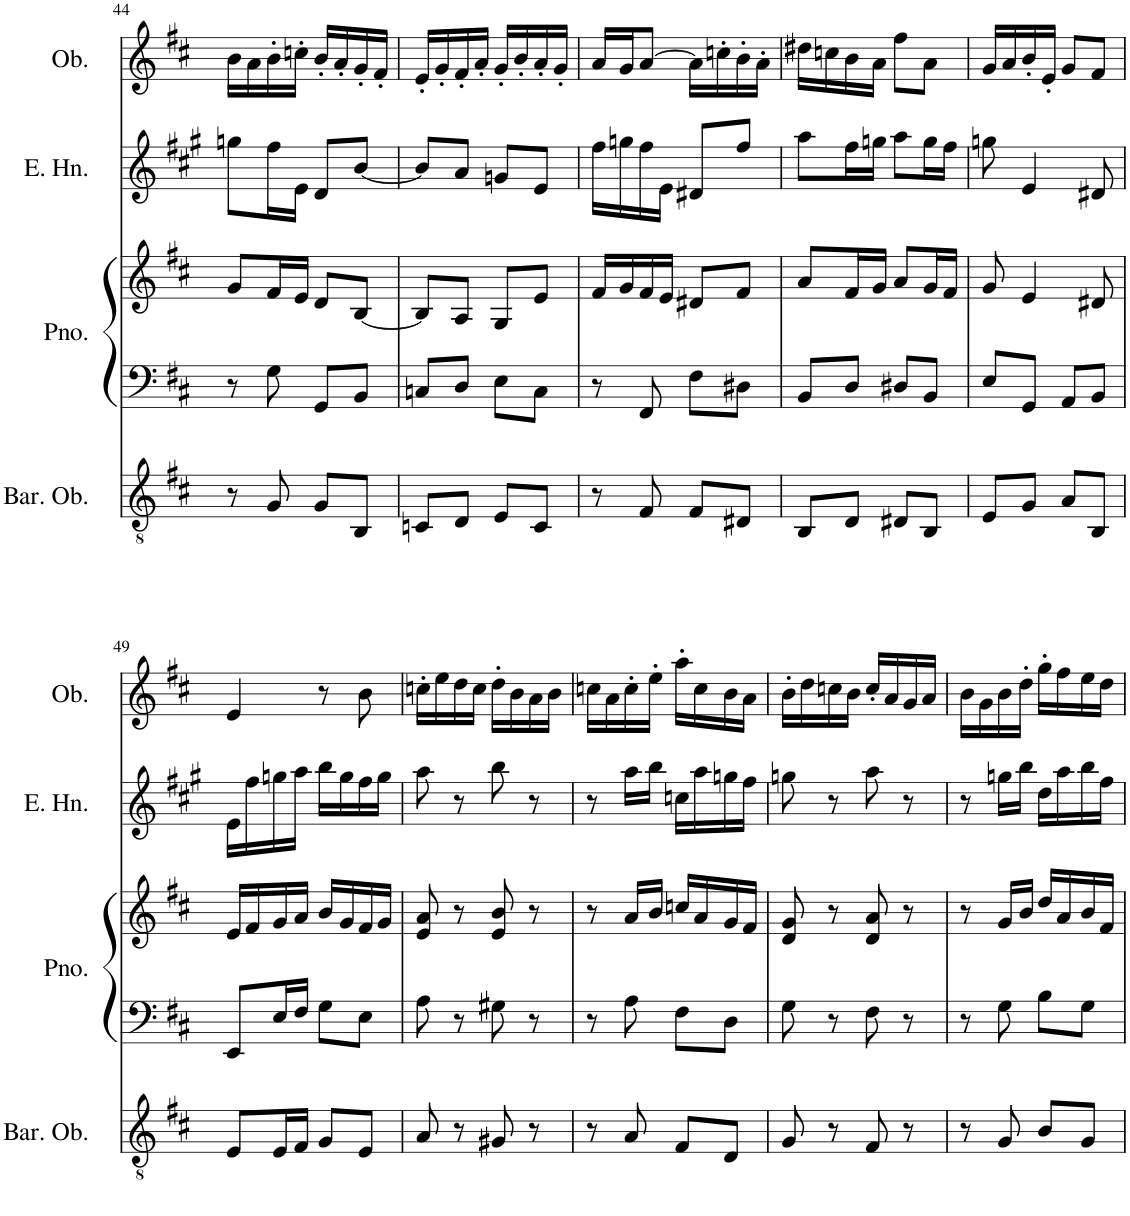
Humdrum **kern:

**kern	**kern	**kern	**kern	**kern
*part4	*part3	*part3	*part2	*part1
*staff5	*staff4	*staff3	*staff2	*staff1
*I"Baritone Oboe	*I"Piano	*	*I"English Horn	*I"Oboe
*I'Bar. Ob.	*I'Pno.	*	*I'E. Hn.	*I'Ob.
!!LO:PB:g=z
*clefGv2	*clefF4	*clefG2	*clefG2	*clefG2
*	*	*	*Trd4c7	*
*k[f#c#]	*k[f#c#]	*k[f#c#]	*k[f#c#g#]	*k[f#c#]
*M2/4	*M2/4	*M2/4	*M2/4	*M2/4
=44	=44	=44	=44	=44
8r	8r	8g/L	8ggn\L	16b\LL
.	.	.	.	16a\
8G/	8G\	16f#/L	16ff#\L	16b'\
.	.	16e/JJ	16e\JJ	16ccn'\JJ
8G/L	8GG/L	8d/L	8d/L	16b'/LL
.	.	.	.	16a'/
8BB/J	8BB/J	[8B/J	[8b/J	16g'/
.	.	.	.	16f#'/JJ
=45	=45	=45	=45	=45
8Cn/L	8Cn/L	8B/L]	8b/L]	16e'/LL
.	.	.	.	16g'/
8D/J	8D/J	8A/J	8a/J	16f#'/
.	.	.	.	16a'/JJ
8E/L	8E\L	8G/L	8gn/L	16g'/LL
.	.	.	.	16b'/
8C/J	8C\J	8e/J	8e/J	16a'/
.	.	.	.	16g'/JJ
=46	=46	=46	=46	=46
8r	8r	16f#/LL	16ff#\LL	16a/LL
.	.	16g/	16ggn\	16g/J
8F#/	8FF#/	16f#/	16ff#\	[8a/J
.	.	16e/JJ	16e\JJ	.
8F#/L	8F#\L	8d#X/L	8d#X/L	16a\LL]
.	.	.	.	16ccn'\
8D#X/J	8D#X\J	8f#/J	8ff#/J	16b'\
.	.	.	.	16a'\JJ
=47	=47	=47	=47	=47
8BB/L	8BB/L	8a/L	8aa\L	16dd#X\LL
.	.	.	.	16ccn\
8D/J	8D/J	16f#/L	16ff#\L	16b\
.	.	16g/JJ	16ggn\JJ	16a\JJ
8D#X/L	8D#X/L	8a/L	8aa\L	8ff#\L
8BB/J	8BB/J	16g/L	16gg\L	8a\J
.	.	16f#/JJ	16ff#\JJ	.
=48	=48	=48	=48	=48
8E/L	8E/L	8g/	8ggn\	16g/LL
.	.	.	.	16a/
8G/J	8GG/J	4e/	4e/	16b'/
.	.	.	.	16e'/JJ
8A/L	8AA/L	.	.	8g/L
8BB/J	8BB/J	8d#X/	8d#X/	8f#/J
!!LO:LB:g=z
=49	=49	=49	=49	=49
8E/L	8EE/L	16e/LL	16e\LL	4e/
.	.	16f#/	16ff#\	.
16E/L	16E/L	16g/	16ggn\	.
16F#/JJ	16F#/JJ	16a/JJ	16aa\JJ	.
8G/L	8G\L	16b/LL	16bb\LL	8r
.	.	16g/	16gg\	.
8E/J	8E\J	16f#/	16ff#\	8b\
.	.	16g/JJ	16gg\JJ	.
=50	=50	=50	=50	=50
8A/	8A\	8e/ 8a/	8aa\	16ccn'\LL
.	.	.	.	16ee\
8r	8r	8r	8r	16dd\
.	.	.	.	16cc\JJ
8G#X/	8G#X\	8e/ 8b/	8bb\	16dd'\LL
.	.	.	.	16b\
8r	8r	8r	8r	16a\
.	.	.	.	16b\JJ
=51	=51	=51	=51	=51
8r	8r	8r	8r	16ccn\LL
.	.	.	.	16a\
8A/	8A\	16a/LL	16aa\LL	16cc'\
.	.	16b/JJ	16bb\JJ	16ee'\JJ
8F#/L	8F#\L	16ccn/LL	16ccn\LL	16aa'\LL
.	.	16a/	16aa\	16cc\
8D/J	8D\J	16g/	16ggn\	16b\
.	.	16f#/JJ	16ff#\JJ	16a\JJ
=52	=52	=52	=52	=52
8G/	8G\	8d/ 8g/	8ggn\	16b'\LL
.	.	.	.	16dd\
8r	8r	8r	8r	16ccn\
.	.	.	.	16b\JJ
8F#/	8F#\	8d/ 8a/	8aa\	16cc'/LL
.	.	.	.	16a/
8r	8r	8r	8r	16g/
.	.	.	.	16a/JJ
=53	=53	=53	=53	=53
8r	8r	8r	8r	16b\LL
.	.	.	.	16g\
8G/	8G\	16g/LL	16ggn\LL	16b\
.	.	16b/JJ	16bb\JJ	16dd'\JJ
8B/L	8B\L	16dd/LL	16dd\LL	16gg'\LL
.	.	16a/	16aa\	16ff#\
8G/J	8G\J	16b/	16bb\	16ee\
.	.	16f#/JJ	16ff#\JJ	16dd\JJ
=	=	=	=	=
*-	*-	*-	*-	*-
